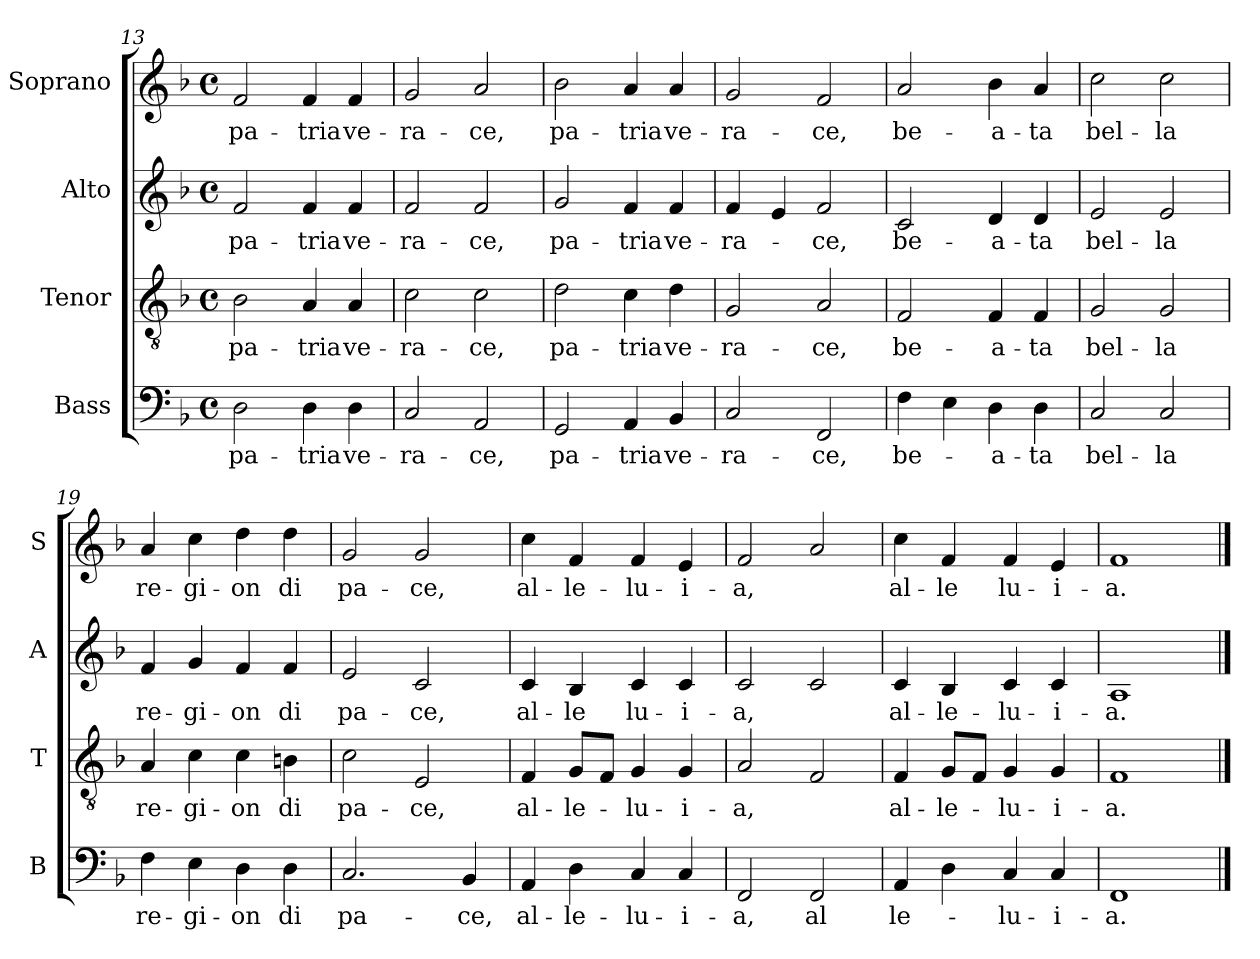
**kern	**text	**kern	**text	**kern	**text	**kern	**text
*part4	*part4	*part3	*part3	*part2	*part2	*part1	*part1
*staff4	*staff4	*staff3	*staff3	*staff2	*staff2	*staff1	*staff1
*I"Bass	*	*I"Tenor	*	*I"Alto	*	*I"Soprano	*
*I'B	*	*I'T	*	*I'A	*	*I'S	*
*clefF4	*	*clefGv2	*	*clefG2	*	*clefG2	*
*k[b-]	*	*k[b-]	*	*k[b-]	*	*k[b-]	*
*F:	*	*F:	*	*F:	*	*F:	*
*M4/4	*	*M4/4	*	*M4/4	*	*M4/4	*
*met(c)	*	*met(c)	*	*met(c)	*	*met(c)	*
=13	=13	=13	=13	=13	=13	=13	=13
!	!LO:LY:b	!	!LO:LY:b	!	!LO:LY:b	!	!LO:LY:b
2D\	pa-	2B-\	pa-	2f/	pa-	2f/	pa-
!	!LO:LY:b	!	!LO:LY:b	!	!LO:LY:b	!	!LO:LY:b
4D\	-tria	4A/	-tria	4f/	-tria	4f/	-tria
!	!LO:LY:b	!	!LO:LY:b	!	!LO:LY:b	!	!LO:LY:b
4D\	ve-	4A/	ve-	4f/	ve-	4f/	ve-
=14	=14	=14	=14	=14	=14	=14	=14
!	!LO:LY:b	!	!LO:LY:b	!	!LO:LY:b	!	!LO:LY:b
2C/	-ra-	2c\	-ra-	2f/	-ra-	2g/	-ra-
!	!LO:LY:b	!	!LO:LY:b	!	!LO:LY:b	!	!LO:LY:b
2AA/	-ce,	2c\	-ce,	2f/	-ce,	2a/	-ce,
!!LO:LB:g=z
=15	=15	=15	=15	=15	=15	=15	=15
!	!LO:LY:b	!	!LO:LY:b	!	!LO:LY:b	!	!LO:LY:b
2GG/	pa-	2d\	pa-	2g/	pa-	2b-\	pa-
!	!LO:LY:b	!	!LO:LY:b	!	!LO:LY:b	!	!LO:LY:b
4AA/	-tria	4c\	-tria	4f/	-tria	4a/	-tria
!	!LO:LY:b	!	!LO:LY:b	!	!LO:LY:b	!	!LO:LY:b
4BB-/	ve-	4d\	ve-	4f/	ve-	4a/	ve-
=16	=16	=16	=16	=16	=16	=16	=16
!	!LO:LY:b	!	!LO:LY:b	!	!LO:LY:b	!	!LO:LY:b
2C/	-ra-	2G/	-ra-	4f/	-ra-	2g/	-ra-
.	.	.	.	4e/	.	.	.
!	!LO:LY:b	!	!LO:LY:b	!	!LO:LY:b	!	!LO:LY:b
2FF/	-ce,	2A/	-ce,	2f/	-ce,	2f/	-ce,
=17	=17	=17	=17	=17	=17	=17	=17
!	!LO:LY:b	!	!LO:LY:b	!	!LO:LY:b	!	!LO:LY:b
4F\	be-	2F/	be-	2c/	be-	2a/	be-
4E\	.	.	.	.	.	.	.
!	!LO:LY:b	!	!LO:LY:b	!	!LO:LY:b	!	!LO:LY:b
4D\	-a-	4F/	-a-	4d/	-a-	4b-\	-a-
!	!LO:LY:b	!	!LO:LY:b	!	!LO:LY:b	!	!LO:LY:b
4D\	-ta	4F/	-ta	4d/	-ta	4a/	-ta
=18	=18	=18	=18	=18	=18	=18	=18
!	!LO:LY:b	!	!LO:LY:b	!	!LO:LY:b	!	!LO:LY:b
2C/	bel-	2G/	bel-	2e/	bel-	2cc\	bel-
!	!LO:LY:b	!	!LO:LY:b	!	!LO:LY:b	!	!LO:LY:b
2C/	-la	2G/	-la	2e/	-la	2cc\	-la
=19	=19	=19	=19	=19	=19	=19	=19
!	!LO:LY:b	!	!LO:LY:b	!	!LO:LY:b	!	!LO:LY:b
4F\	re-	4A/	re-	4f/	re-	4a/	re-
!	!LO:LY:b	!	!LO:LY:b	!	!LO:LY:b	!	!LO:LY:b
4E\	-gi-	4c\	-gi-	4g/	-gi-	4cc\	-gi-
!	!LO:LY:b	!	!LO:LY:b	!	!LO:LY:b	!	!LO:LY:b
4D\	-on	4c\	-on	4f/	-on	4dd\	-on
!	!LO:LY:b	!	!LO:LY:b	!	!LO:LY:b	!	!LO:LY:b
4D\	di	4Bn\	di	4f/	di	4dd\	di
!!LO:LB:g=z
=20	=20	=20	=20	=20	=20	=20	=20
!	!LO:LY:b	!	!LO:LY:b	!	!LO:LY:b	!	!LO:LY:b
2.C/	pa-	2c\	pa-	2e/	pa-	2g/	pa-
!	!	!	!LO:LY:b	!	!LO:LY:b	!	!LO:LY:b
.	.	2E/	-ce,	2c/	-ce,	2g/	-ce,
!	!LO:LY:b	!	!	!	!	!	!
4BB-/	-ce,	.	.	.	.	.	.
=21	=21	=21	=21	=21	=21	=21	=21
!	!LO:LY:b	!	!LO:LY:b	!	!LO:LY:b	!	!LO:LY:b
4AA/	al-	4F/	al-	4c/	al-	4cc\	al-
!	!LO:LY:b	!	!LO:LY:b	!	!LO:LY:b	!	!LO:LY:b
4D\	-le-	8G/L	-le-	4B-/	-le	4f/	-le-
.	.	8F/J	.	.	.	.	.
!	!LO:LY:b	!	!LO:LY:b	!	!LO:LY:b	!	!LO:LY:b
4C/	-lu-	4G/	-lu-	4c/	lu-	4f/	-lu-
!	!LO:LY:b	!	!LO:LY:b	!	!LO:LY:b	!	!LO:LY:b
4C/	-i-	4G/	-i-	4c/	-i-	4e/	-i-
=22	=22	=22	=22	=22	=22	=22	=22
!	!LO:LY:b	!	!LO:LY:b	!	!LO:LY:b	!	!LO:LY:b
2FF/	-a,	2A/	-a,	2c/	-a,	2f/	-a,
!	!LO:LY:b	!	!	!	!	!	!
2FF/	al	2F/	.	2c/	.	2a/	.
=23	=23	=23	=23	=23	=23	=23	=23
!	!LO:LY:b	!	!LO:LY:b	!	!LO:LY:b	!	!LO:LY:b
4AA/	le-	4F/	al-	4c/	al-	4cc\	al-
!	!	!	!LO:LY:b	!	!LO:LY:b	!	!LO:LY:b
4D\	.	8G/L	-le-	4B-/	-le-	4f/	-le
.	.	8F/J	.	.	.	.	.
!	!LO:LY:b	!	!LO:LY:b	!	!LO:LY:b	!	!LO:LY:b
4C/	-lu-	4G/	-lu-	4c/	-lu-	4f/	lu-
!	!LO:LY:b	!	!LO:LY:b	!	!LO:LY:b	!	!LO:LY:b
4C/	-i-	4G/	-i-	4c/	-i-	4e/	-i-
=24	=24	=24	=24	=24	=24	=24	=24
!	!LO:LY:b	!	!LO:LY:b	!	!LO:LY:b	!	!LO:LY:b
1FF	-a.	1F	-a.	1A	-a.	1f	-a.
==	==	==	==	==	==	==	==
*-	*-	*-	*-	*-	*-	*-	*-
